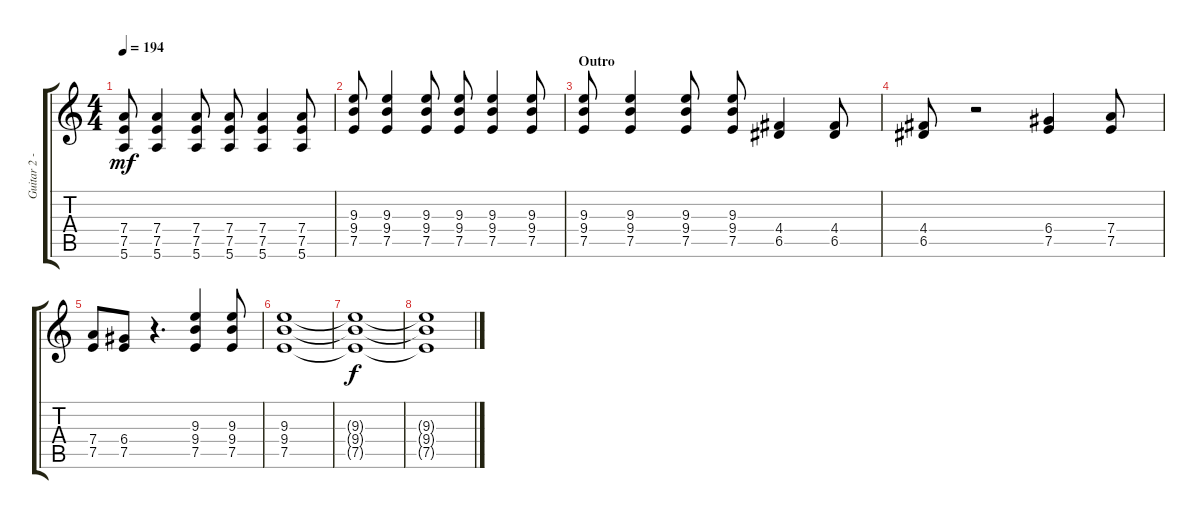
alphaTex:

\track ("Guitar 2 - Eric Melvin" "Guitar 2 -") {instrument distortionguitar}
\staff {score tabs}
\tuning (E4 B3 G3 D3 A2 E2) {hide}
\ts (4 4)
\tempo 194
\clef g2
\ks c
(7.4 7.5 5.6).8{dy mf} (7.4 7.5 5.6).4 (7.4 7.5 5.6).8 (7.4 7.5 5.6).8 (7.4 7.5 5.6).4 (7.4 7.5 5.6).8 |
(9.3 9.4 7.5).8 (9.3 9.4 7.5).4 (9.3 9.4 7.5).8 (9.3 9.4 7.5).8 (9.3 9.4 7.5).4 (9.3 9.4 7.5).8 |
\section ("" "Outro")
(9.3 9.4 7.5).8 (9.3 9.4 7.5).4 (9.3 9.4 7.5).8 (9.3 9.4 7.5).8 (4.4 6.5).4 (4.4 6.5).8 |
(4.4 6.5).8 r.2 (6.4 7.5).4 (7.4 7.5).8 |
(7.4 7.5).8 (6.4 7.5).8 r.4{d} (9.3 9.4 7.5).4 (9.3 9.4 7.5).8 |
(9.3 9.4 7.5).1 |
(9.3{t} 9.4{t} 7.5{t}).1{dy f} |
(9.3{t} 9.4{t} 7.5{t}).1
